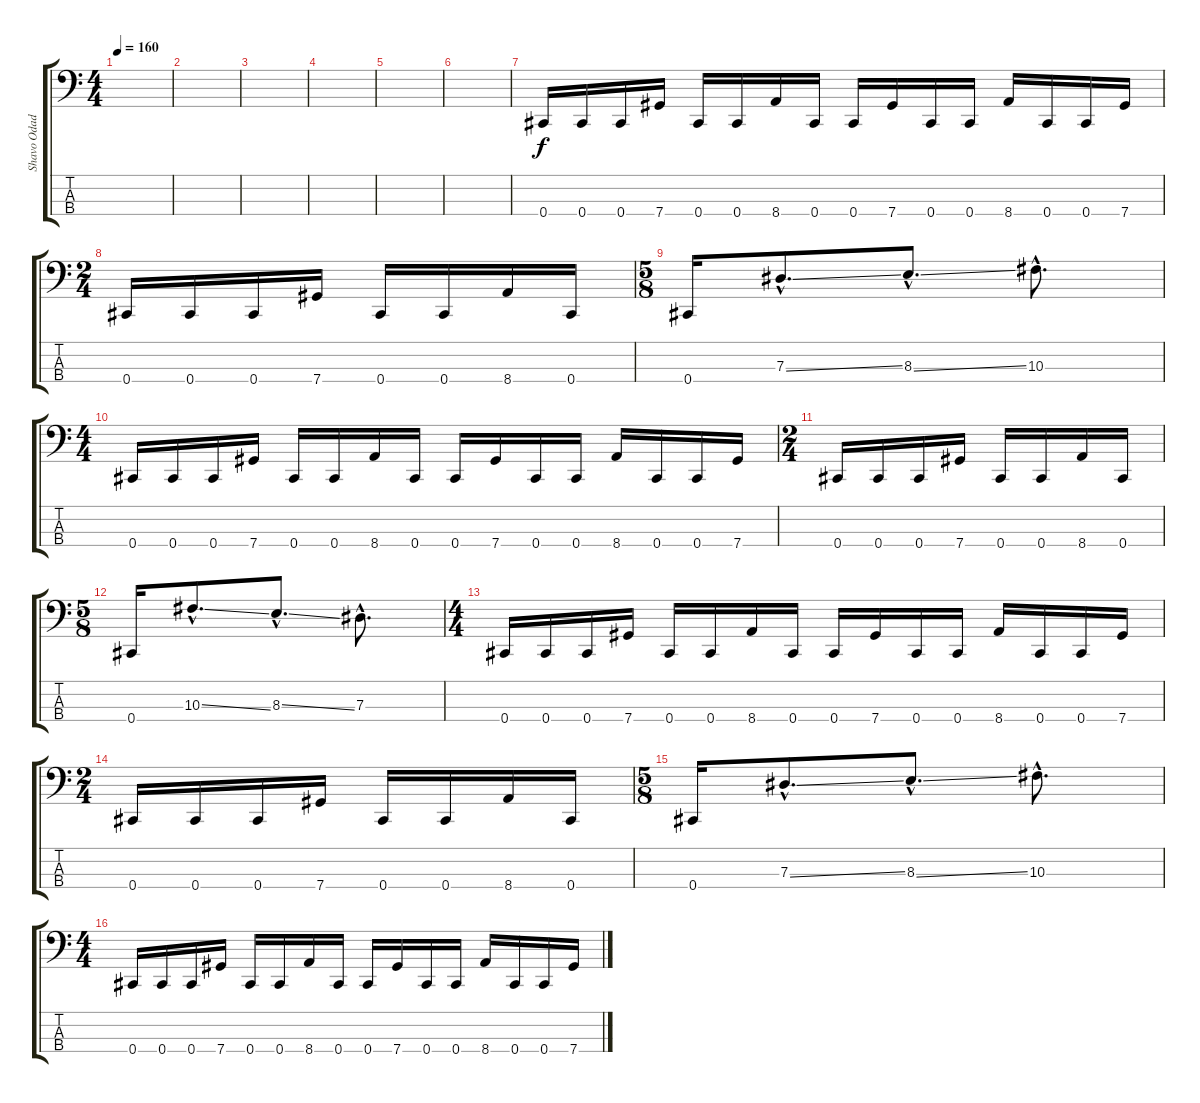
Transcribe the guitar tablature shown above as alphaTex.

\track ("Shavo Odadjian(Bass)" "Shavo Odad") {instrument electricbassfinger}
\staff {score tabs}
\tuning (Gb2 Db2 Ab1 Db1) {hide}
\ts (4 4)
\tempo 160
\clef f4
\ks c
|
|
|
|
|
|
0.4.16 0.4.16 0.4.16 7.4.16 0.4.16 0.4.16 8.4.16 0.4.16 0.4.16 7.4.16 0.4.16 0.4.16 8.4.16 0.4.16 0.4.16 7.4.16 |
\ts (2 4)
0.4.16 0.4.16 0.4.16 7.4.16 0.4.16 0.4.16 8.4.16 0.4.16 |
\ts (5 8)
0.4.16 7.3{ss hac}.8{d} 8.3{ss hac}.8{d} 10.3{hac}.8{d} |
\ts (4 4)
0.4.16 0.4.16 0.4.16 7.4.16 0.4.16 0.4.16 8.4.16 0.4.16 0.4.16 7.4.16 0.4.16 0.4.16 8.4.16 0.4.16 0.4.16 7.4.16 |
\ts (2 4)
0.4.16 0.4.16 0.4.16 7.4.16 0.4.16 0.4.16 8.4.16 0.4.16 |
\ts (5 8)
0.4.16 10.3{ss hac}.8{d} 8.3{ss hac}.8{d} 7.3{hac}.8{d} |
\ts (4 4)
0.4.16 0.4.16 0.4.16 7.4.16 0.4.16 0.4.16 8.4.16 0.4.16 0.4.16 7.4.16 0.4.16 0.4.16 8.4.16 0.4.16 0.4.16 7.4.16 |
\ts (2 4)
0.4.16 0.4.16 0.4.16 7.4.16 0.4.16 0.4.16 8.4.16 0.4.16 |
\ts (5 8)
0.4.16 7.3{ss hac}.8{d} 8.3{ss hac}.8{d} 10.3{hac}.8{d} |
\ts (4 4)
0.4.16 0.4.16 0.4.16 7.4.16 0.4.16 0.4.16 8.4.16 0.4.16 0.4.16 7.4.16 0.4.16 0.4.16 8.4.16 0.4.16 0.4.16 7.4.16
